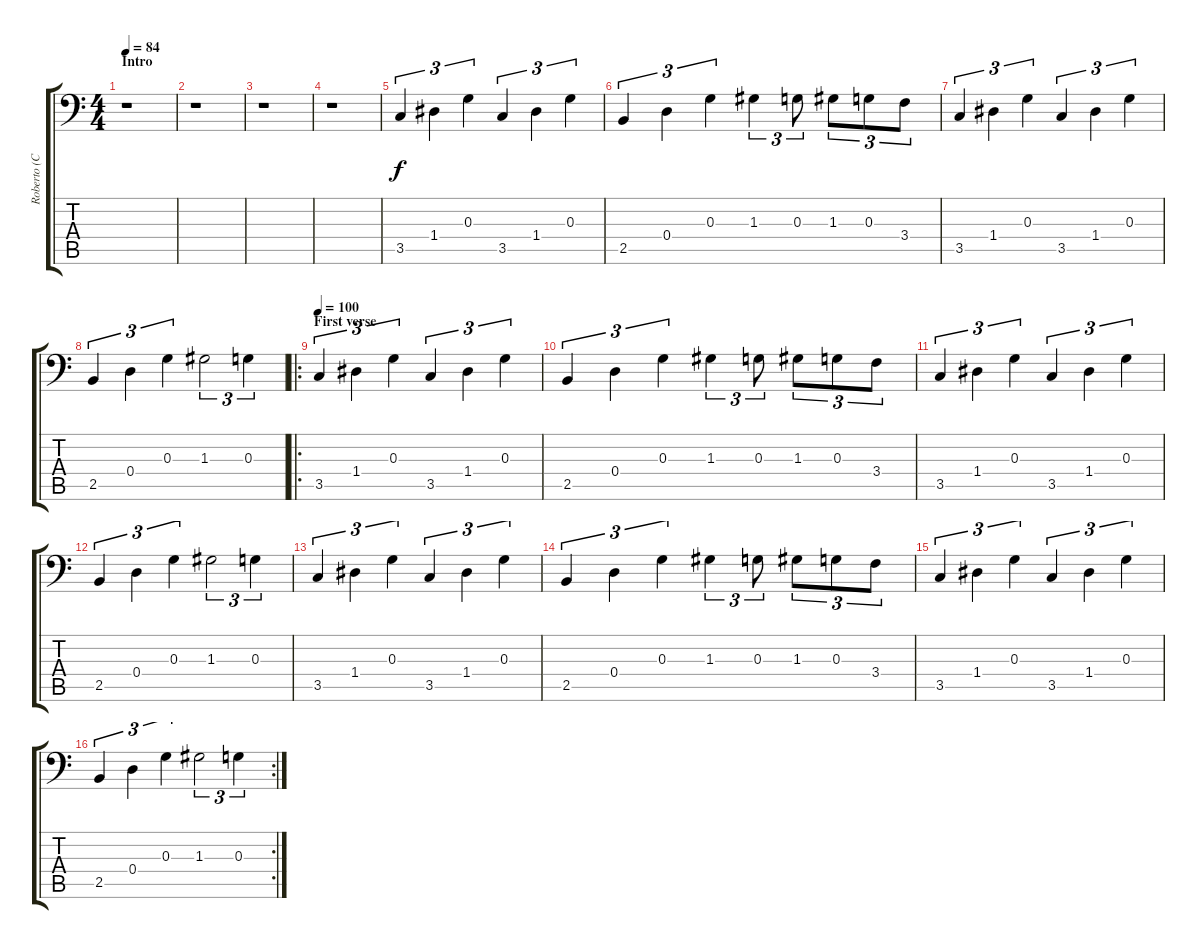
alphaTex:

\track ("Roberto (Contrabass)" "Roberto (C") {instrument contrabass}
\staff {score tabs}
\tuning (E3 B2 G2 D2 A1 E1) {hide}
\ts (4 4)
\section ("" "Intro")
\tempo 84
\tempo 100
\tempo 84
\clef f4
\ks c
r.1{dy f instrument contrabass} |
r.1 |
r.1 |
r.1 |
3.5.4{tu (3 2)} 1.4.4{tu (3 2)} 0.3.4{tu (3 2)} 3.5.4{tu (3 2)} 1.4.4{tu (3 2)} 0.3.4{tu (3 2)} |
2.5.4{tu (3 2)} 0.4.4{tu (3 2)} 0.3.4{tu (3 2)} 1.3.4{tu (3 2)} 0.3.8{tu (3 2)} 1.3.8{tu (3 2)} 0.3.8{tu (3 2)} 3.4.8{tu (3 2)} |
3.5.4{tu (3 2)} 1.4.4{tu (3 2)} 0.3.4{tu (3 2)} 3.5.4{tu (3 2)} 1.4.4{tu (3 2)} 0.3.4{tu (3 2)} |
2.5.4{tu (3 2)} 0.4.4{tu (3 2)} 0.3.4{tu (3 2)} 1.3.2{tu (3 2)} 0.3.4{tu (3 2)} |
\ro
\section ("" "First verse")
\tempo 100
3.5.4{tu (3 2)} 1.4.4{tu (3 2)} 0.3.4{tu (3 2)} 3.5.4{tu (3 2)} 1.4.4{tu (3 2)} 0.3.4{tu (3 2)} |
2.5.4{tu (3 2)} 0.4.4{tu (3 2)} 0.3.4{tu (3 2)} 1.3.4{tu (3 2)} 0.3.8{tu (3 2)} 1.3.8{tu (3 2)} 0.3.8{tu (3 2)} 3.4.8{tu (3 2)} |
3.5.4{tu (3 2)} 1.4.4{tu (3 2)} 0.3.4{tu (3 2)} 3.5.4{tu (3 2)} 1.4.4{tu (3 2)} 0.3.4{tu (3 2)} |
2.5.4{tu (3 2)} 0.4.4{tu (3 2)} 0.3.4{tu (3 2)} 1.3.2{tu (3 2)} 0.3.4{tu (3 2)} |
3.5.4{tu (3 2)} 1.4.4{tu (3 2)} 0.3.4{tu (3 2)} 3.5.4{tu (3 2)} 1.4.4{tu (3 2)} 0.3.4{tu (3 2)} |
2.5.4{tu (3 2)} 0.4.4{tu (3 2)} 0.3.4{tu (3 2)} 1.3.4{tu (3 2)} 0.3.8{tu (3 2)} 1.3.8{tu (3 2)} 0.3.8{tu (3 2)} 3.4.8{tu (3 2)} |
3.5.4{tu (3 2)} 1.4.4{tu (3 2)} 0.3.4{tu (3 2)} 3.5.4{tu (3 2)} 1.4.4{tu (3 2)} 0.3.4{tu (3 2)} |
\rc 2
2.5.4{tu (3 2)} 0.4.4{tu (3 2)} 0.3.4{tu (3 2)} 1.3.2{tu (3 2)} 0.3.4{tu (3 2)}
